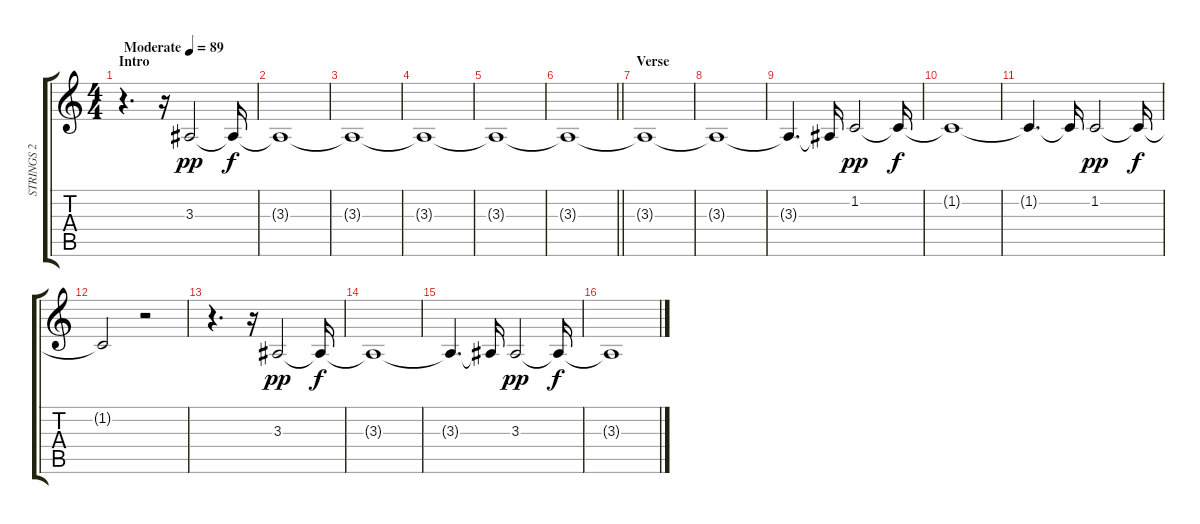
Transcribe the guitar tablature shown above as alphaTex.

\track ("STRINGS 2" "STRINGS 2") {instrument pad2warm}
\staff {score tabs}
\tuning (E4 B3 G3 D3 A2 E2) {hide}
\ts (4 4)
\section ("" "Intro")
\tempo (89 "Moderate")
\clef g2
\ks c
r.4{d dy pp instrument pad2warm} r.16 3.3.2 3.3{t}.16{dy f} |
3.3{t}.1 |
3.3{t}.1 |
3.3{t}.1 |
3.3{t}.1 |
\barLineRight lightlight
3.3{t}.1 |
\section ("" "Verse")
3.3{t}.1 |
3.3{t}.1 |
3.3{t}.4{d} 3.3{t}.16 1.2.2{dy pp} 1.2{t}.16{dy f} |
1.2{t}.1 |
1.2{t}.4{d} 1.2{t}.16 1.2.2{dy pp} 1.2{t}.16{dy f} |
1.2{t}.2 r.2 |
r.4{d} r.16 3.3.2{dy pp} 3.3{t}.16{dy f} |
3.3{t}.1 |
3.3{t}.4{d} 3.3{t}.16 3.3.2{dy pp} 3.3{t}.16{dy f} |
3.3{t}.1
